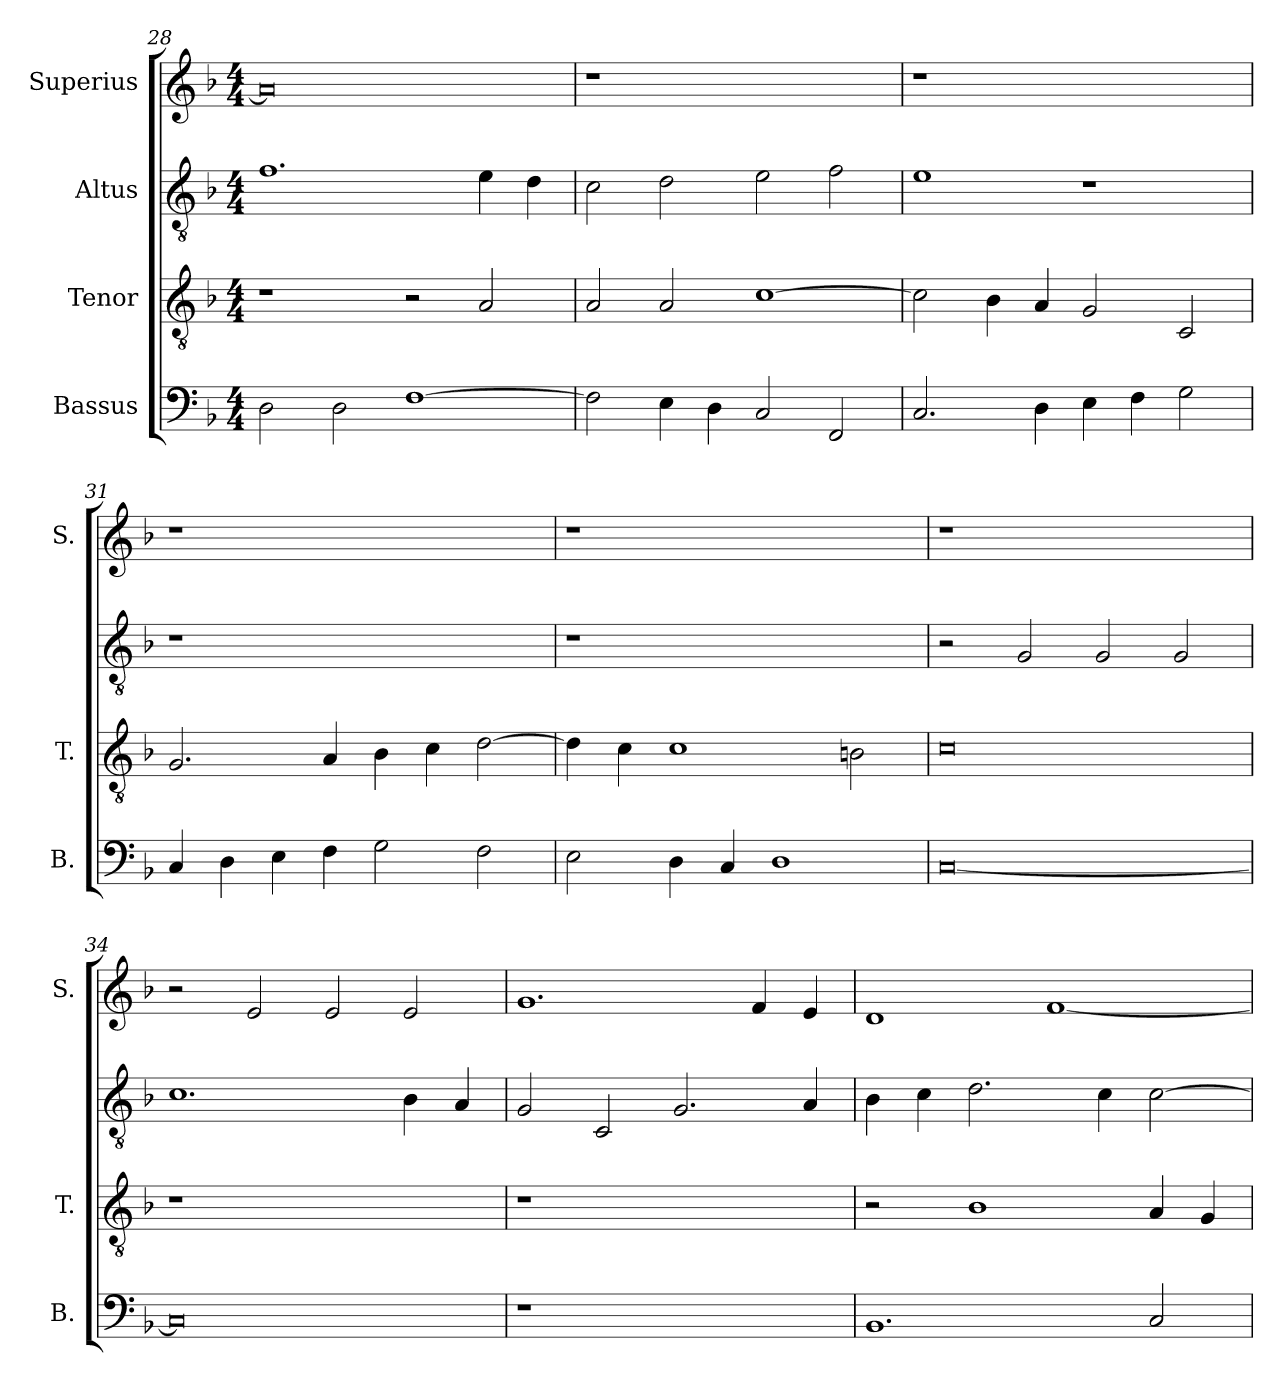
**kern	**kern	**kern	**kern
*part4	*part3	*part2	*part1
*staff4	*staff3	*staff2	*staff1
*I"Bassus	*I"Tenor	*I"Altus	*I"Superius
*I'B.	*I'T.	*	*I'S.
*clefF4	*clefGv2	*clefGv2	*clefG2
*	*ITrd7c12	*ITrd7c12	*
*k[b-]	*k[b-]	*k[b-]	*k[b-]
*F:	*F:	*F:	*F:
*M4/4	*M4/4	*M4/4	*M4/4
=28	=28	=28	=28
2Di\	1r	1.Fi	0ai]
2Di\	.	.	.
[>1Fi	2r	.	.
.	2AAi/	4Ei\	.
.	.	4Di\	.
=29	=29	=29	=29
!	!	!	!LO:N:vis=1
2Fi\]	2AAi/	2Ci\	1r
4Ei\	2AAi/	2Di\	.
4Di\	.	.	.
2Ci/	[>1Ci	2Ei\	1ryy
2FFi/	.	2Fi\	.
=30	=30	=30	=30
!	!	!	!LO:N:vis=1
2.Ci/	2Ci\]	1Ei	1r
.	4BB-i\	.	.
4Di\	4AAi/	.	.
4Ei\	2GGi/	1r	1ryy
4Fi\	.	.	.
2Gi\	2CCi/	.	.
!!LO:PB:g=z
=31	=31	=31	=31
!	!	!LO:N:vis=1	!LO:N:vis=1
4Ci/	2.GGi/	1r	1r
4Di\	.	.	.
4Ei\	.	.	.
4Fi\	4AAi/	.	.
2Gi\	4BB-i\	1ryy	1ryy
.	4Ci\	.	.
2Fi\	[>2Di\	.	.
=32	=32	=32	=32
!	!	!LO:N:vis=1	!LO:N:vis=1
2Ei\	4Di\]	1r	1r
.	4Ci\	.	.
4Di\	1Ci	.	.
4Ci/	.	.	.
1Di	.	1ryy	1ryy
.	2BBni\	.	.
=33	=33	=33	=33
!	!	!	!LO:N:vis=1
[<0Ci	0Ci	2r	1r
.	.	2GGi/	.
.	.	2GGi/	1ryy
.	.	2GGi/	.
=34	=34	=34	=34
!	!LO:N:vis=1	!	!
0Ci]	1r	1.Ci	2r
.	.	.	2ei/
.	1ryy	.	2ei/
.	.	4BB-i\	2ei/
.	.	4AAi/	.
=35	=35	=35	=35
!LO:N:vis=1	!LO:N:vis=1	!	!
1r	1r	2GGi/	1.gi
.	.	2CCi/	.
1ryy	1ryy	2.GGi/	.
.	.	.	4fi/
.	.	4AAi/	4ei/
!!LO:LB:g=z
=36	=36	=36	=36
1.BB-i	2r	4BB-i\	1di
.	.	4Ci\	.
.	1BB-i	2.Di\	.
.	.	.	[<1fi
.	.	4Ci\	.
2Ci/	4AAi/	[>2Ci\	.
.	4GGi/	.	.
=	=	=	=
*-	*-	*-	*-
